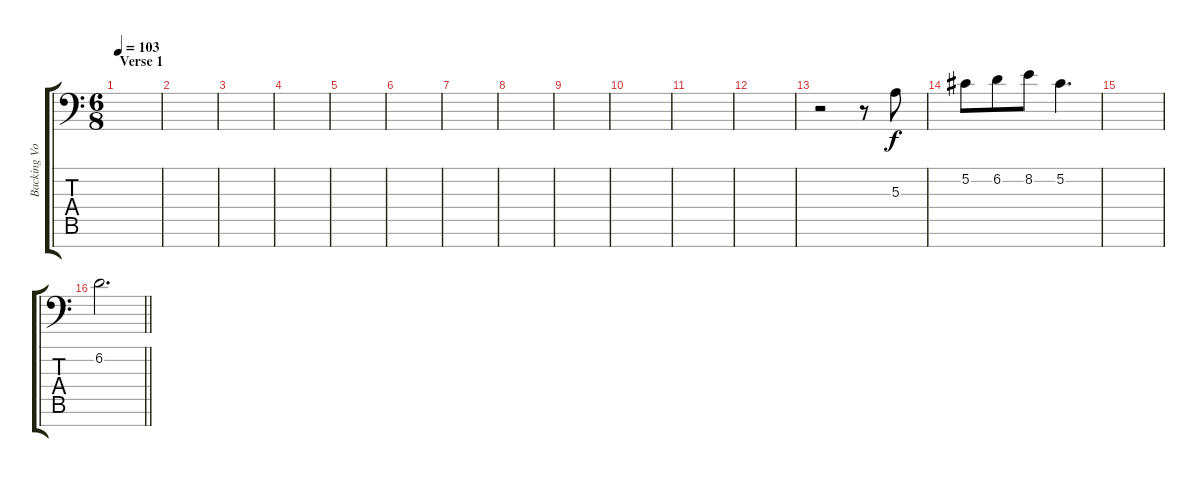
\track ("Backing Vocal" "Backing Vo") {instrument lead6voice}
\staff {score tabs}
\tuning (Db4 Ab3 E3 B2 Gb2 Db2 Gb1) {hide}
\ts (6 8)
\section ("" "Verse 1")
\tempo 103
\clef f4
\ks c
|
|
|
|
|
|
|
|
|
|
|
|
r.2 r.8 5.3.8 |
5.2.8 6.2.8 8.2.8 5.2.4{d} |
|
\barLineRight lightlight
6.2.2{d}
